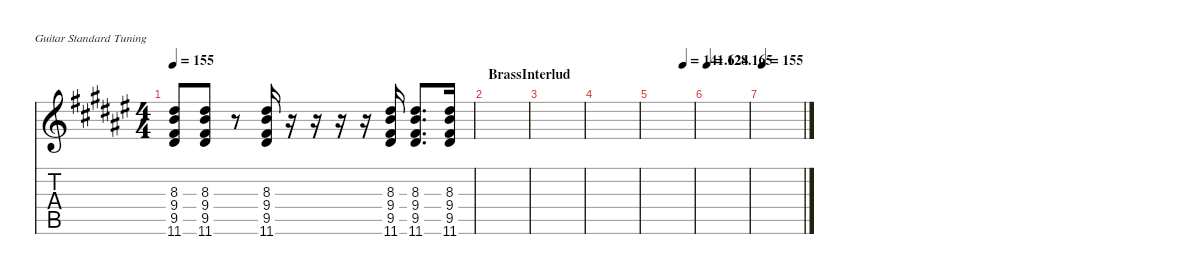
\hideDynamics
\bracketExtendMode nobrackets
\singleTrackTrackNamePolicy hidden
\multiTrackTrackNamePolicy hidden
\otherSystemsTrackNameOrientation horizontal
\track ("LGuitar" "E-Gt") {defaultSystemsLayout 8 instrument electricguitarclean}
\staff {score tabs}
\tuning (E4 B3 G3 D3 A2 E2)
\ts (4 4)
\tempo 155
\clef g2
\ks f#
(11.6{acc #} 9.5{acc #} 9.4{acc forcenatural} 8.3{acc #}).8{dy mp beam Up} (11.6{acc #} 9.5{acc #} 9.4{acc forcenatural} 8.3{acc #}).8{beam Up} r.8{beam Up} (11.6{acc #} 9.5{acc #} 9.4{acc forcenatural} 8.3{acc #}).16{beam Up} r.16{beam Up} r.16{beam Up} r.16{beam Up} r.16{beam Up} (11.6{acc #} 9.5{acc #} 9.4{acc forcenatural} 8.3{acc #}).16{beam Up} (11.6{acc #} 9.5{acc #} 9.4{acc forcenatural} 8.3{acc #}).8{d beam Up} (11.6{acc #} 9.5{acc #} 9.4{acc forcenatural} 8.3{acc #}).16{beam Up} |
\section ("" "BrassInterlud")
|
|
|
\tempo (141.624 0.75)
|
\tempo
128.165 |
\tempo (155 0.00625)
